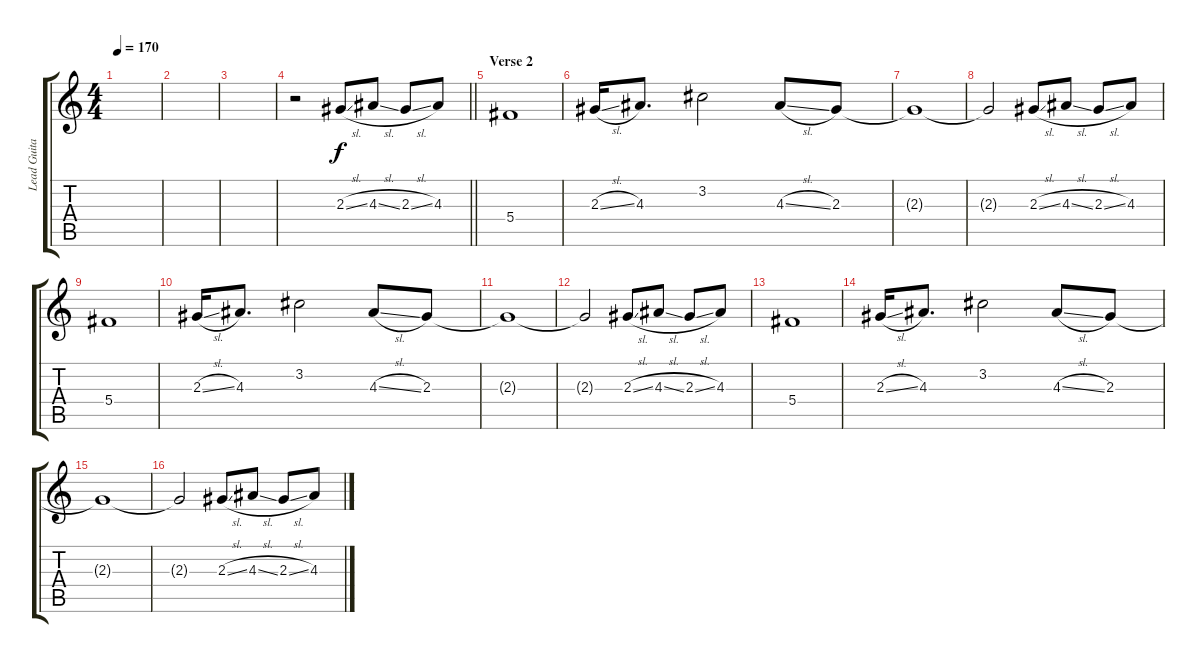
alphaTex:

\track ("Lead Guitar" "Lead Guita") {instrument electricguitarjazz}
\staff {score tabs}
\tuning (Eb4 Bb3 Gb3 Db3 Ab2 Eb2) {hide}
\ts (4 4)
\tempo 170
\clef g2
\ks c
|
|
|
\barLineRight lightlight
r.2 2.3{sl}.8 4.3{sl}.8 2.3{sl}.8 4.3.8 |
\section ("" "Verse 2")
5.4.1 |
2.3{sl}.16 4.3.8{d} 3.2.2 4.3{sl}.8 2.3.8 |
2.3{t}.1 |
2.3{t}.2 2.3{sl}.8 4.3{sl}.8 2.3{sl}.8 4.3.8 |
5.4.1 |
2.3{sl}.16 4.3.8{d} 3.2.2 4.3{sl}.8 2.3.8 |
2.3{t}.1 |
2.3{t}.2 2.3{sl}.8 4.3{sl}.8 2.3{sl}.8 4.3.8 |
5.4.1 |
2.3{sl}.16 4.3.8{d} 3.2.2 4.3{sl}.8 2.3.8 |
2.3{t}.1 |
2.3{t}.2 2.3{sl}.8 4.3{sl}.8 2.3{sl}.8 4.3.8
